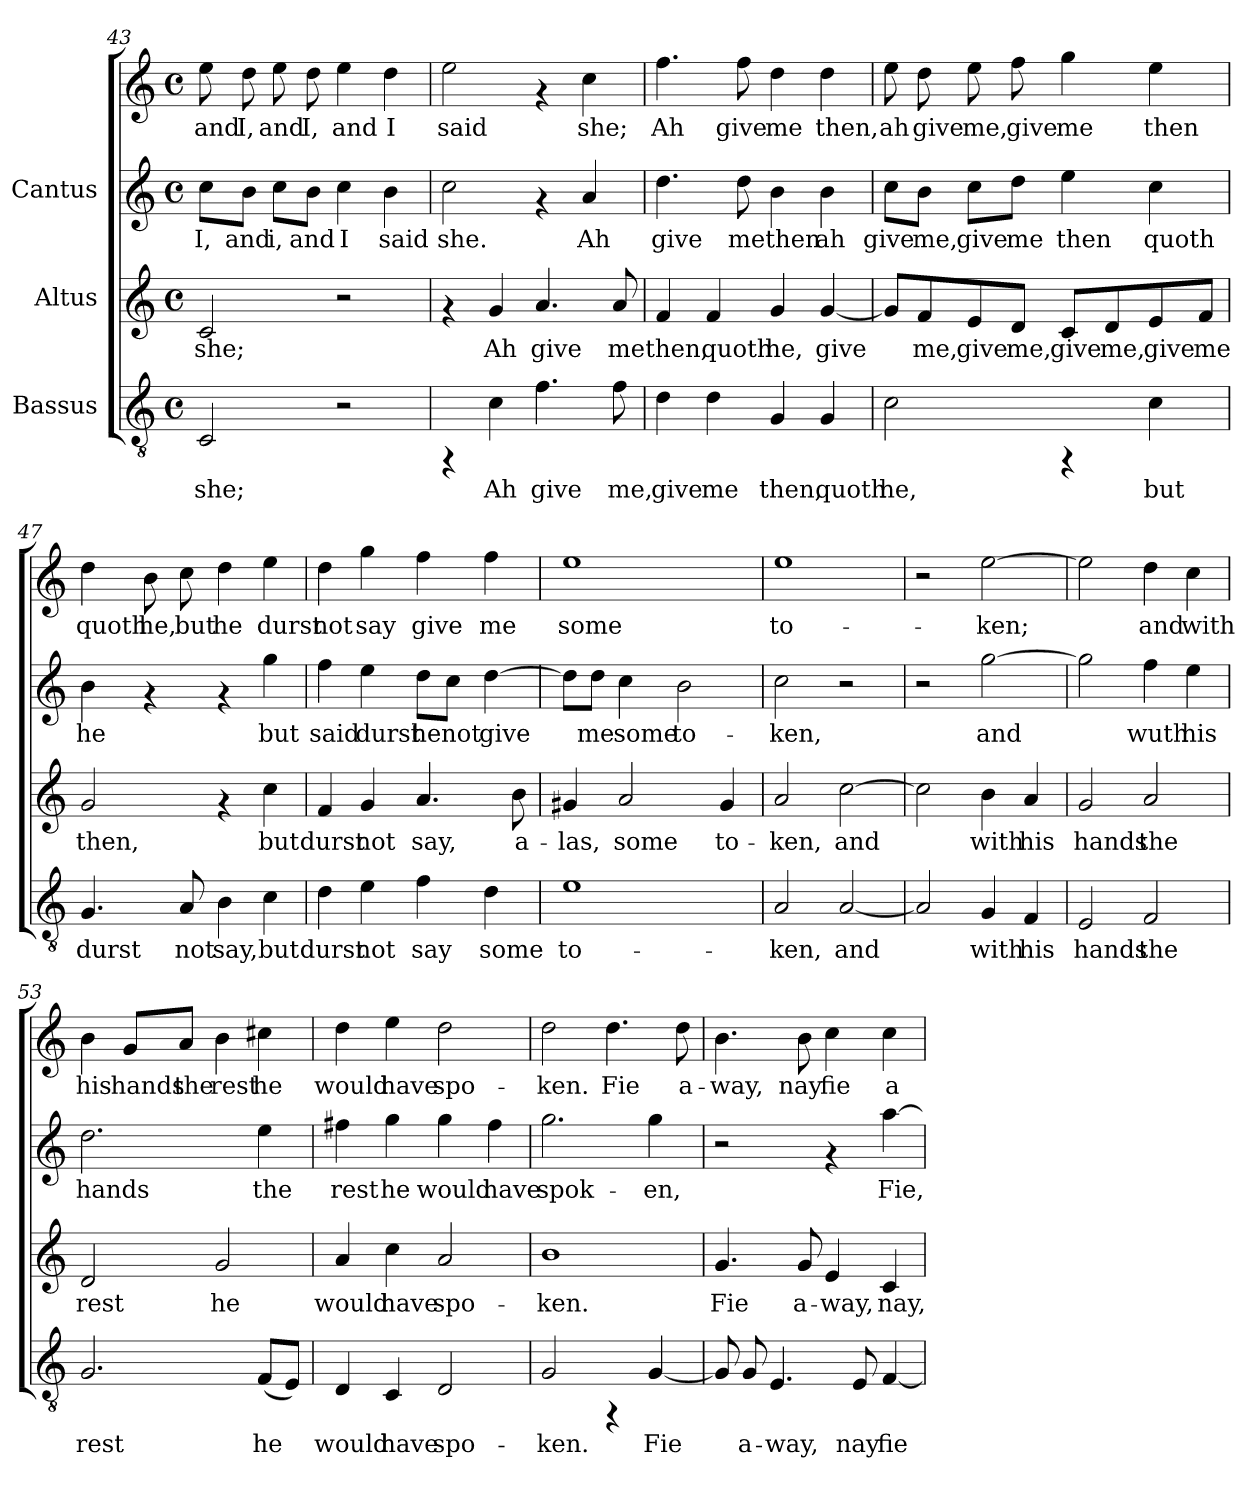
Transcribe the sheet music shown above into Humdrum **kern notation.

**kern	**text	**kern	**text	**kern	**text	**kern	**text
*part3	*part3	*part2	*part2	*part1	*part1	*part1	*part1
*staff4	*staff4	*staff3	*staff3	*staff2	*staff2	*staff1	*staff1
*I"Bassus	*	*I"Altus	*	*I"Cantus	*	*	*
*clefGv2	*	*clefG2	*	*clefG2	*	*clefG2	*
*M4/4	*	*M4/4	*	*M4/4	*	*M4/4	*
*met(c)	*	*met(c)	*	*met(c)	*	*met(c)	*
=43	=43	=43	=43	=43	=43	=43	=43
!	!LO:LY:b:cj	!	!LO:LY:b:cj	!	!LO:LY:b:cj	!	!LO:LY:b:cj
2C/	she;	2c/	she;	8cc\L	I,	8ee\	and
!	!	!	!	!	!LO:LY:b:cj	!	!LO:LY:b:cj
.	.	.	.	8b\J	and	8dd\	I,
!	!	!	!	!	!LO:LY:b:cj	!	!LO:LY:b:cj
.	.	.	.	8cc\L	i,	8ee\	and
!	!	!	!	!	!LO:LY:b:cj	!	!LO:LY:b:cj
.	.	.	.	8b\J	and	8dd\	I,
!	!	!	!	!	!LO:LY:b:cj	!	!LO:LY:b:cj
2r	.	2r	.	4cc\	I	4ee\	and
!	!	!	!	!	!LO:LY:b:cj	!	!LO:LY:b:cj
.	.	.	.	4b\	said	4dd\	I
=44	=44	=44	=44	=44	=44	=44	=44
!	!	!	!	!	!LO:LY:b:cj	!	!LO:LY:b:cj
4rFF	.	4rf	.	2cc\	she.	2ee\	said
!	!LO:LY:b:cj	!	!LO:LY:b:cj	!	!	!	!
4c\	Ah	4g/	Ah	.	.	.	.
!	!LO:LY:b:cj	!	!LO:LY:b:cj	!	!	!	!
4.f\	give	4.a/	give	4rf	.	4rf	.
!	!	!	!	!	!LO:LY:b:cj	!	!LO:LY:b:cj
.	.	.	.	4a/	Ah	4cc\	she;
!	!LO:LY:b:cj	!	!LO:LY:b:cj	!	!	!	!
8f\	me,	8a/	me	.	.	.	.
=45	=45	=45	=45	=45	=45	=45	=45
!	!LO:LY:b:cj	!	!LO:LY:b:cj	!	!LO:LY:b:cj	!	!LO:LY:b:cj
4d\	give	4f/	then,	4.dd\	give	4.ff\	Ah
!	!LO:LY:b:cj	!	!LO:LY:b:cj	!	!	!	!
4d\	me	4f/	quoth	.	.	.	.
!	!	!	!	!	!LO:LY:b:cj	!	!LO:LY:b:cj
.	.	.	.	8dd\	me	8ff\	give
!	!LO:LY:b:cj	!	!LO:LY:b:cj	!	!LO:LY:b:cj	!	!LO:LY:b:cj
4G/	then,	4g/	he,	4b\	then	4dd\	me
!	!LO:LY:b:cj	!	!LO:LY:b:cj	!	!LO:LY:b:cj	!	!LO:LY:b:cj
4G/	quoth	[<4g/	give	4b\	ah	4dd\	then,
!!LO:LB:g=z
=46	=46	=46	=46	=46	=46	=46	=46
!	!LO:LY:b:cj	!	!LO:LY:b:cj	!	!LO:LY:b:cj	!	!LO:LY:b:cj
2c\	he,	8g/L]	.	8cc\L	give	8ee\	ah
!	!	!	!LO:LY:b:cj	!	!LO:LY:b:cj	!	!LO:LY:b:cj
.	.	8f/	me,	8b\J	me,	8dd\	give
!	!	!	!LO:LY:b:cj	!	!LO:LY:b:cj	!	!LO:LY:b:cj
.	.	8e/	give	8cc\L	give	8ee\	me,
!	!	!	!LO:LY:b:cj	!	!LO:LY:b:cj	!	!LO:LY:b:cj
.	.	8d/J	me,	8dd\J	me	8ff\	give
!	!	!	!LO:LY:b:cj	!	!LO:LY:b:cj	!	!LO:LY:b:cj
4rFF	.	8c/L	give	4ee\	then	4gg\	me
!	!	!	!LO:LY:b:cj	!	!	!	!
.	.	8d/	me,	.	.	.	.
!	!LO:LY:b:cj	!	!LO:LY:b:cj	!	!LO:LY:b:cj	!	!LO:LY:b:cj
4c\	but	8e/	give	4cc\	quoth	4ee\	then
!	!	!	!LO:LY:b:cj	!	!	!	!
.	.	8f/J	me	.	.	.	.
=47	=47	=47	=47	=47	=47	=47	=47
!	!LO:LY:b:cj	!	!LO:LY:b:cj	!	!LO:LY:b:cj	!	!LO:LY:b:cj
4.G/	durst	2g/	then,	4b\	he	4dd\	quoth
!	!	!	!	!	!	!	!LO:LY:b:cj
.	.	.	.	4rf	.	8b\	he,
!	!LO:LY:b:cj	!	!	!	!	!	!LO:LY:b:cj
8A/	not	.	.	.	.	8cc\	but
!	!LO:LY:b:cj	!	!	!	!	!	!LO:LY:b:cj
4B\	say,	4rf	.	4rf	.	4dd\	he
!	!LO:LY:b:cj	!	!LO:LY:b:cj	!	!LO:LY:b:cj	!	!LO:LY:b:cj
4c\	but	4cc\	but	4gg\	but	4ee\	durst
=48	=48	=48	=48	=48	=48	=48	=48
!	!LO:LY:b:cj	!	!LO:LY:b:cj	!	!LO:LY:b:cj	!	!LO:LY:b:cj
4d\	durst	4f/	durst	4ff\	said	4dd\	not
!	!LO:LY:b:cj	!	!LO:LY:b:cj	!	!LO:LY:b:cj	!	!LO:LY:b:cj
4e\	not	4g/	not	4ee\	durst	4gg\	say
!	!LO:LY:b:cj	!	!LO:LY:b:cj	!	!LO:LY:b:cj	!	!LO:LY:b:cj
4f\	say	4.a/	say,	8dd\L	he	4ff\	give
!	!	!	!	!	!LO:LY:b:cj	!	!
.	.	.	.	8cc\J	not	.	.
!	!LO:LY:b:cj	!	!	!	!LO:LY:b:cj	!	!LO:LY:b:cj
4d\	some	.	.	[>4dd\	give	4ff\	me
!	!	!	!LO:LY:b:cj	!	!	!	!
.	.	8b\	a-	.	.	.	.
=49	=49	=49	=49	=49	=49	=49	=49
!	!LO:LY:b:cj	!	!LO:LY:b:cj	!	!LO:LY:b:cj	!	!LO:LY:b:cj
1e	to-	4g#X/	-las,	8dd\L]	.	1ee	some
!	!	!	!	!	!LO:LY:b:cj	!	!
.	.	.	.	8dd\J	me	.	.
!	!	!	!LO:LY:b:cj	!	!LO:LY:b:cj	!	!
.	.	2a/	some	4cc\	some	.	.
!	!	!	!	!	!LO:LY:b:cj	!	!
.	.	.	.	2b\	to-	.	.
!	!	!	!LO:LY:b:cj	!	!	!	!
.	.	4g#/	to-	.	.	.	.
!!LO:PB:g=z
=50	=50	=50	=50	=50	=50	=50	=50
!	!LO:LY:b:cj	!	!LO:LY:b:cj	!	!LO:LY:b:cj	!	!LO:LY:b:cj
2A/	-ken,	2a/	-ken,	2cc\	-ken,	1ee	-to-
!	!LO:LY:b:cj	!	!LO:LY:b:cj	!	!	!	!
[<2A/	and	[>2cc\	and	2r	.	.	.
=51	=51	=51	=51	=51	=51	=51	=51
!	!LO:LY:b:cj	!	!LO:LY:b:cj	!	!	!	!
2A/]	.	2cc\]	.	2r	.	2r	.
!	!LO:LY:b:cj	!	!LO:LY:b:cj	!	!LO:LY:b:cj	!	!LO:LY:b:cj
4G/	with	4b\	with	[>2gg\	and	[>2ee\	ken;
!	!LO:LY:b:cj	!	!LO:LY:b:cj	!	!	!	!
4F/	his	4a/	his	.	.	.	.
=52	=52	=52	=52	=52	=52	=52	=52
!	!LO:LY:b:cj	!	!LO:LY:b:cj	!	!LO:LY:b:cj	!	!LO:LY:b:cj
2E/	hands	2g/	hands	2gg\]	.	2ee\]	.
!	!LO:LY:b:cj	!	!LO:LY:b:cj	!	!LO:LY:b:cj	!	!LO:LY:b:cj
2F/	the	2a/	the	4ff\	wuth	4dd\	and
!	!	!	!	!	!LO:LY:b:cj	!	!LO:LY:b:cj
.	.	.	.	4ee\	his	4cc\	with
=53	=53	=53	=53	=53	=53	=53	=53
!	!LO:LY:b:cj	!	!LO:LY:b:cj	!	!LO:LY:b:cj	!	!LO:LY:b:cj
2.G/	rest	2d/	rest	2.dd\	hands	4b\	his
!	!	!	!	!	!	!	!LO:LY:b:cj
.	.	.	.	.	.	8g/L	hands
!	!	!	!	!	!	!	!LO:LY:b:cj
.	.	.	.	.	.	8a/J	the
!	!	!	!LO:LY:b:cj	!	!	!	!LO:LY:b:cj
.	.	2g/	he	.	.	4b\	rest
!	!LO:LY:b:cj	!	!	!	!LO:LY:b:cj	!	!LO:LY:b:cj
(<8F/L	he	.	.	4ee\	the	4cc#X\	he
!	!LO:LY:b:cj	!	!	!	!	!	!
8E/J)	.	.	.	.	.	.	.
=54	=54	=54	=54	=54	=54	=54	=54
!	!LO:LY:b:cj	!	!LO:LY:b:cj	!	!LO:LY:b:cj	!	!LO:LY:b:cj
4D/	would	4a/	would	4ff#X\	-rest	4dd\	would
!	!LO:LY:b:cj	!	!LO:LY:b:cj	!	!LO:LY:b:cj	!	!LO:LY:b:cj
4C/	have	4cc\	have	4gg\	he	4ee\	have
!	!LO:LY:b:cj	!	!LO:LY:b:cj	!	!LO:LY:b:cj	!	!LO:LY:b:cj
2D/	spo-	2a/	spo-	4gg\	would	2dd\	spo-
!	!	!	!	!	!LO:LY:b:cj	!	!
.	.	.	.	4ff#\	have	.	.
!!LO:LB:g=z
=55	=55	=55	=55	=55	=55	=55	=55
!	!LO:LY:b:cj	!	!LO:LY:b:cj	!	!LO:LY:b:cj	!	!LO:LY:b:cj
2G/	-ken.	1b	-ken.	2.gg\	-spok-	2dd\	ken.
!	!	!	!	!	!	!	!LO:LY:b:cj
4rFF	.	.	.	.	.	4.dd\	Fie
!	!LO:LY:b:cj	!	!	!	!LO:LY:b:cj	!	!
[<4G/	Fie	.	.	4gg\	-en,	.	.
!	!	!	!	!	!	!	!LO:LY:b:cj
.	.	.	.	.	.	8dd\	a-
=56	=56	=56	=56	=56	=56	=56	=56
!	!LO:LY:b:cj	!	!LO:LY:b:cj	!	!	!	!LO:LY:b:cj
8G/]	.	4.g/	Fie	2r	.	4.b\	way,
!	!LO:LY:b:cj	!	!	!	!	!	!
8G/	a-	.	.	.	.	.	.
!	!LO:LY:b:cj	!	!	!	!	!	!
4.E/	-way,	.	.	.	.	.	.
!	!	!	!LO:LY:b:cj	!	!	!	!LO:LY:b:cj
.	.	8g/	a-	.	.	8b\	nay
!	!	!	!LO:LY:b:cj	!	!	!	!LO:LY:b:cj
.	.	4e/	-way,	4rf	.	4cc\	fie
!	!LO:LY:b:cj	!	!	!	!	!	!
8E/	nay	.	.	.	.	.	.
!	!LO:LY:b:cj	!	!LO:LY:b:cj	!	!LO:LY:b:cj	!	!LO:LY:b:cj
[<4F/	fie	4c/	nay,	[>4aa\	-Fie,	4cc\	a-
=	=	=	=	=	=	=	=
*-	*-	*-	*-	*-	*-	*-	*-
